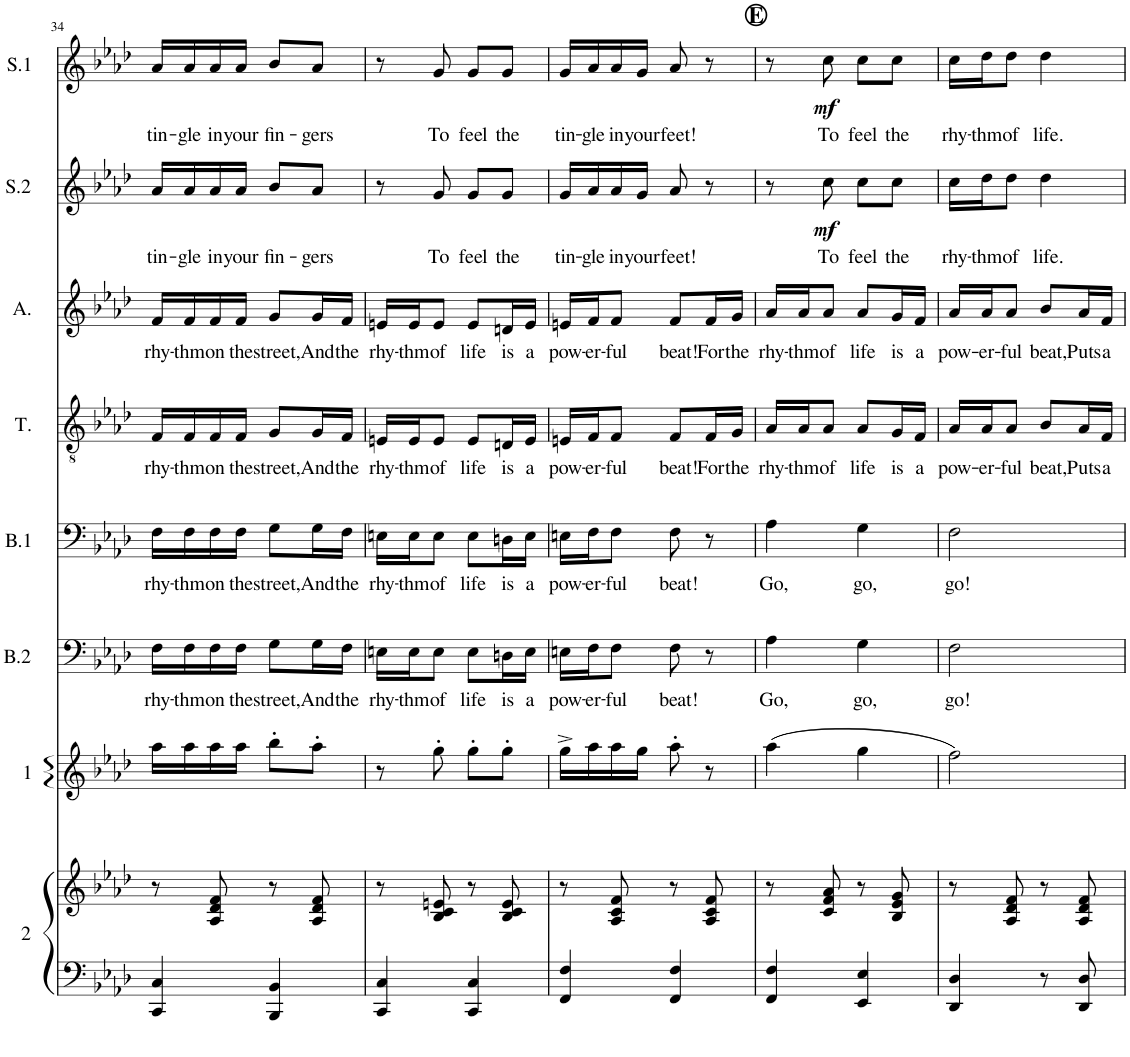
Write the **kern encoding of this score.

**kern	**kern	**kern	**kern	**text	**kern	**text	**kern	**text	**kern	**text	**kern	**text	**dynam	**kern	**text	**dynam
*part8	*part8	*part7	*part6	*part6	*part5	*part5	*part4	*part4	*part3	*part3	*part2	*part2	*part2	*part1	*part1	*part1
*staff9	*staff8	*staff7	*staff6	*staff6	*staff5	*staff5	*staff4	*staff4	*staff3	*staff3	*staff2	*staff2	*staff2	*staff1	*staff1	*staff1
*I"SECUNDO	*	*I"PRIMO	*I"Bas 2	*	*I"Bas 1	*	*I"Tenor	*	*I"Alt	*	*I"Sopraan 2	*	*	*I"Sopraan 1	*	*
*	*	*	*I'B.2	*	*I'B.1	*	*I'T.	*	*I'A.	*	*I'S.2	*	*	*I'S.1	*	*
!!LO:PB:g=z
*clefF4	*clefG2	*clefG2	*clefF4	*	*clefF4	*	*clefGv2	*	*clefG2	*	*clefG2	*	*	*clefG2	*	*
*	*	*	*	*	*	*	*	*	*	*	*	*	*	*Trd1c2	*	*
*k[b-e-a-d-]	*k[b-e-a-d-]	*k[b-e-a-d-]	*k[b-e-a-d-]	*	*k[b-e-a-d-]	*	*k[b-e-a-d-]	*	*k[b-e-a-d-]	*	*k[b-e-a-d-]	*	*	*k[b-e-a-d-]	*	*
*M2/4	*M2/4	*M2/4	*M2/4	*	*M2/4	*	*M2/4	*	*M2/4	*	*M2/4	*	*	*M2/4	*	*
=34	=34	=34	=34	=34	=34	=34	=34	=34	=34	=34	=34	=34	=34	=34	=34	=34
!	!	!	!	!LO:LY:b	!	!LO:LY:b	!	!LO:LY:b	!	!LO:LY:b	!	!LO:LY:b	!	!	!LO:LY:b	!
4CC/ 4C/	8r	16aa-\LL	16F\LL	rhy-	16F\LL	rhy-	16F/LL	rhy-	16f/LL	rhy-	16a-/LL	tin-	.	16a-/LL	tin-	.
!	!	!	!	!LO:LY:b	!	!LO:LY:b	!	!LO:LY:b	!	!LO:LY:b	!	!LO:LY:b	!	!	!LO:LY:b	!
.	.	16aa-\	16F\	-thm	16F\	-thm	16F/	-thm	16f/	-thm	16a-/	-gle	.	16a-/	-gle	.
!	!	!	!	!LO:LY:b	!	!LO:LY:b	!	!LO:LY:b	!	!LO:LY:b	!	!LO:LY:b	!	!	!LO:LY:b	!
.	8A-/ 8d-/ 8f/	16aa-\	16F\	on	16F\	on	16F/	on	16f/	on	16a-/	in	.	16a-/	in	.
!	!	!	!	!LO:LY:b	!	!LO:LY:b	!	!LO:LY:b	!	!LO:LY:b	!	!LO:LY:b	!	!	!LO:LY:b	!
.	.	16aa-\JJ	16F\JJ	the	16F\JJ	the	16F/JJ	the	16f/JJ	the	16a-/JJ	your	.	16a-/JJ	your	.
!	!	!	!	!LO:LY:b	!	!LO:LY:b	!	!LO:LY:b	!	!LO:LY:b	!	!LO:LY:b	!	!	!LO:LY:b	!
4BBB-/ 4BB-/	8r	8bb-'\L	8G\L	street,	8G\L	street,	8G/L	street,	8g/L	street,	8b-/L	fin-	.	8b-/L	fin-	.
!	!	!	!	!LO:LY:b	!	!LO:LY:b	!	!LO:LY:b	!	!LO:LY:b	!	!LO:LY:b	!	!	!LO:LY:b	!
.	8A-/ 8d-/ 8f/	8aa-'\J	16G\L	And	16G\L	And	16G/L	And	16g/L	And	8a-/J	-gers	.	8a-/J	-gers	.
!	!	!	!	!LO:LY:b	!	!LO:LY:b	!	!LO:LY:b	!	!LO:LY:b	!	!	!	!	!	!
.	.	.	16F\JJ	the	16F\JJ	the	16F/JJ	the	16f/JJ	the	.	.	.	.	.	.
=35	=35	=35	=35	=35	=35	=35	=35	=35	=35	=35	=35	=35	=35	=35	=35	=35
!	!	!	!	!LO:LY:b	!	!LO:LY:b	!	!LO:LY:b	!	!LO:LY:b	!	!	!	!	!	!
4CC/ 4C/	8r	8r	16En\LL	rhy-	16En\LL	rhy-	16En/LL	rhy-	16en/LL	rhy-	8r	.	.	8r	.	.
!	!	!	!	!LO:LY:b	!	!LO:LY:b	!	!LO:LY:b	!	!LO:LY:b	!	!	!	!	!	!
.	.	.	16E\J	-thm	16E\J	-thm	16E/J	-thm	16e/J	-thm	.	.	.	.	.	.
!	!	!	!	!LO:LY:b	!	!LO:LY:b	!	!LO:LY:b	!	!LO:LY:b	!	!LO:LY:b	!	!	!LO:LY:b	!
.	8B-/ 8c/ 8en/	8gg'\	8E\J	of	8E\J	of	8E/J	of	8e/J	of	8g/	To	.	8g/	To	.
!	!	!	!	!LO:LY:b	!	!LO:LY:b	!	!LO:LY:b	!	!LO:LY:b	!	!LO:LY:b	!	!	!LO:LY:b	!
4CC/ 4C/	8r	8gg'\L	8E\L	life	8E\L	life	8E/L	life	8e/L	life	8g/L	feel	.	8g/L	feel	.
!	!	!	!	!LO:LY:b	!	!LO:LY:b	!	!LO:LY:b	!	!LO:LY:b	!	!LO:LY:b	!	!	!LO:LY:b	!
.	8B-/ 8c/ 8e/	8gg'\J	16Dn\L	is	16Dn\L	is	16Dn/L	is	16dn/L	is	8g/J	the	.	8g/J	the	.
!	!	!	!	!LO:LY:b	!	!LO:LY:b	!	!LO:LY:b	!	!LO:LY:b	!	!	!	!	!	!
.	.	.	16E\JJ	a	16E\JJ	a	16E/JJ	a	16e/JJ	a	.	.	.	.	.	.
=36	=36	=36	=36	=36	=36	=36	=36	=36	=36	=36	=36	=36	=36	=36	=36	=36
!	!	!	!	!LO:LY:b	!	!LO:LY:b	!	!LO:LY:b	!	!LO:LY:b	!	!LO:LY:b	!	!	!LO:LY:b	!
4FF/ 4F/	8r	16gg^\LL	16En\LL	pow-	16En\LL	pow-	16En/LL	pow-	16en/LL	pow-	16g/LL	tin-	.	16g/LL	tin-	.
!	!	!	!	!LO:LY:b	!	!LO:LY:b	!	!LO:LY:b	!	!LO:LY:b	!	!LO:LY:b	!	!	!LO:LY:b	!
.	.	16aa-\	16F\J	-er-	16F\J	-er-	16F/J	-er-	16f/J	-er-	16a-/	-gle	.	16a-/	-gle	.
!	!	!	!	!LO:LY:b	!	!LO:LY:b	!	!LO:LY:b	!	!LO:LY:b	!	!LO:LY:b	!	!	!LO:LY:b	!
.	8A-/ 8c/ 8f/	16aa-\	8F\J	-ful	8F\J	-ful	8F/J	-ful	8f/J	-ful	16a-/	in	.	16a-/	in	.
!	!	!	!	!	!	!	!	!	!	!	!	!LO:LY:b	!	!	!LO:LY:b	!
.	.	16gg\JJ	.	.	.	.	.	.	.	.	16g/JJ	your	.	16g/JJ	your	.
!	!	!	!	!LO:LY:b	!	!LO:LY:b	!	!LO:LY:b	!	!LO:LY:b	!	!LO:LY:b	!	!	!LO:LY:b	!
4FF/ 4F/	8r	8aa-'\	8F\	beat!	8F\	beat!	8F/L	beat!	8f/L	beat!	8a-/	feet!	.	8a-/	feet!	.
!	!	!	!	!	!	!	!	!LO:LY:b	!	!LO:LY:b	!	!	!	!	!	!
.	8A-/ 8c/ 8f/	8r	8r	.	8r	.	16F/L	For	16f/L	For	8r	.	.	8r	.	.
!	!	!	!	!	!	!	!	!LO:LY:b	!	!LO:LY:b	!	!	!	!	!	!
.	.	.	.	.	.	.	16G/JJ	the	16g/JJ	the	.	.	.	.	.	.
!!LO:REH:place=s1:a:B:cj:enc=circle:fs=14:t=E
=37	=37	=37	=37	=37	=37	=37	=37	=37	=37	=37	=37	=37	=37	=37	=37	=37
!	!	!	!	!LO:LY:b	!	!LO:LY:b	!	!LO:LY:b	!	!LO:LY:b	!	!	!	!	!	!
4FF/ 4F/	8r	(4aa-\	4A-\	Go,	4A-\	Go,	16A-/LL	rhy-	16a-/LL	rhy-	8r	.	.	8r	.	.
!	!	!	!	!	!	!	!	!LO:LY:b	!	!LO:LY:b	!	!	!	!	!	!
.	.	.	.	.	.	.	16A-/J	-thm	16a-/J	-thm	.	.	.	.	.	.
!	!	!	!	!	!	!	!	!LO:LY:b	!	!LO:LY:b	!	!LO:LY:b	!LO:DY:b	!	!LO:LY:b	!LO:DY:b
.	8c/ 8f/ 8a-/	.	.	.	.	.	8A-/J	of	8a-/J	of	8cc\	To	mf	8cc\	To	mf
!	!	!	!	!LO:LY:b	!	!LO:LY:b	!	!LO:LY:b	!	!LO:LY:b	!	!LO:LY:b	!	!	!LO:LY:b	!
4EE-/ 4E-/	8r	4gg\	4G\	go,	4G\	go,	8A-/L	life	8a-/L	life	8cc\L	feel	.	8cc\L	feel	.
!	!	!	!	!	!	!	!	!LO:LY:b	!	!LO:LY:b	!	!LO:LY:b	!	!	!LO:LY:b	!
.	8B-/ 8e-/ 8g/	.	.	.	.	.	16G/L	is	16g/L	is	8cc\J	the	.	8cc\J	the	.
!	!	!	!	!	!	!	!	!LO:LY:b	!	!LO:LY:b	!	!	!	!	!	!
.	.	.	.	.	.	.	16F/JJ	a	16f/JJ	a	.	.	.	.	.	.
=38	=38	=38	=38	=38	=38	=38	=38	=38	=38	=38	=38	=38	=38	=38	=38	=38
!	!	!	!	!LO:LY:b	!	!LO:LY:b	!	!LO:LY:b	!	!LO:LY:b	!	!LO:LY:b	!	!	!LO:LY:b	!
4DD-/ 4D-/	8r	2ff\)	2F\	go!	2F\	go!	16A-/LL	pow-	16a-/LL	pow-	16cc\LL	rhy-	.	16cc\LL	rhy-	.
!	!	!	!	!	!	!	!	!LO:LY:b	!	!LO:LY:b	!	!LO:LY:b	!	!	!LO:LY:b	!
.	.	.	.	.	.	.	16A-/J	-er-	16a-/J	-er-	16dd-\J	-thm	.	16dd-\J	-thm	.
!	!	!	!	!	!	!	!	!LO:LY:b	!	!LO:LY:b	!	!LO:LY:b	!	!	!LO:LY:b	!
.	8A-/ 8d-/ 8f/	.	.	.	.	.	8A-/J	-ful	8a-/J	-ful	8dd-\J	of	.	8dd-\J	of	.
!	!	!	!	!	!	!	!	!LO:LY:b	!	!LO:LY:b	!	!LO:LY:b	!	!	!LO:LY:b	!
8r	8r	.	.	.	.	.	8B-/L	beat,	8b-/L	beat,	4dd-\	life.	.	4dd-\	life.	.
!	!	!	!	!	!	!	!	!LO:LY:b	!	!LO:LY:b	!	!	!	!	!	!
8DD-/ 8D-/	8A-/ 8d-/ 8f/	.	.	.	.	.	16A-/L	Puts	16a-/L	Puts	.	.	.	.	.	.
!	!	!	!	!	!	!	!	!LO:LY:b	!	!LO:LY:b	!	!	!	!	!	!
.	.	.	.	.	.	.	16F/JJ	a	16f/JJ	a	.	.	.	.	.	.
=	=	=	=	=	=	=	=	=	=	=	=	=	=	=	=	=
*-	*-	*-	*-	*-	*-	*-	*-	*-	*-	*-	*-	*-	*-	*-	*-	*-
